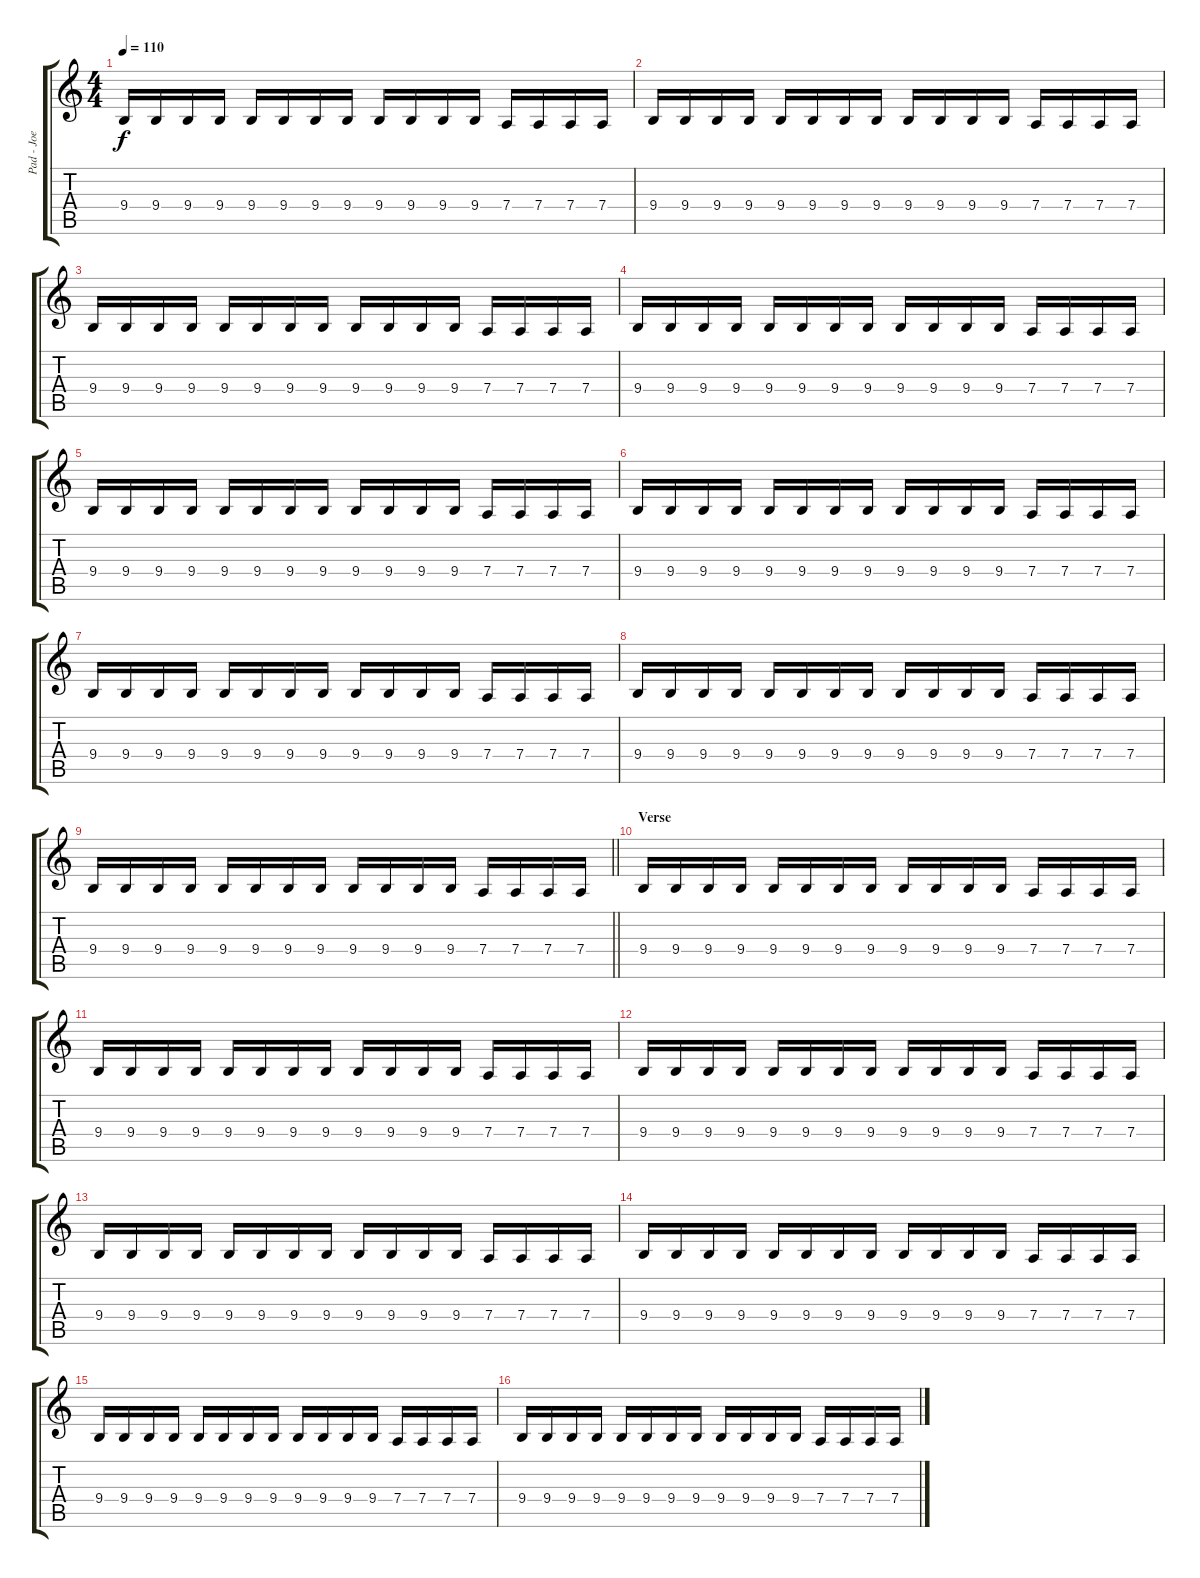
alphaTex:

\track ("Pad - Joe Hahn" "Pad - Joe ") {instrument vibraphone}
\staff {score tabs}
\tuning (E4 B3 G3 D3 A2 E2) {hide}
\ts (4 4)
\tempo 110
\clef g2
\ks c
9.4.16{dy f} 9.4.16 9.4.16 9.4.16 9.4.16 9.4.16 9.4.16 9.4.16 9.4.16 9.4.16 9.4.16 9.4.16 7.4.16 7.4.16 7.4.16 7.4.16 |
9.4.16 9.4.16 9.4.16 9.4.16 9.4.16 9.4.16 9.4.16 9.4.16 9.4.16 9.4.16 9.4.16 9.4.16 7.4.16 7.4.16 7.4.16 7.4.16 |
9.4.16 9.4.16 9.4.16 9.4.16 9.4.16 9.4.16 9.4.16 9.4.16 9.4.16 9.4.16 9.4.16 9.4.16 7.4.16 7.4.16 7.4.16 7.4.16 |
9.4.16 9.4.16 9.4.16 9.4.16 9.4.16 9.4.16 9.4.16 9.4.16 9.4.16 9.4.16 9.4.16 9.4.16 7.4.16 7.4.16 7.4.16 7.4.16 |
9.4.16 9.4.16 9.4.16 9.4.16 9.4.16 9.4.16 9.4.16 9.4.16 9.4.16 9.4.16 9.4.16 9.4.16 7.4.16 7.4.16 7.4.16 7.4.16 |
9.4.16 9.4.16 9.4.16 9.4.16 9.4.16 9.4.16 9.4.16 9.4.16 9.4.16 9.4.16 9.4.16 9.4.16 7.4.16 7.4.16 7.4.16 7.4.16 |
9.4.16 9.4.16 9.4.16 9.4.16 9.4.16 9.4.16 9.4.16 9.4.16 9.4.16 9.4.16 9.4.16 9.4.16 7.4.16 7.4.16 7.4.16 7.4.16 |
9.4.16 9.4.16 9.4.16 9.4.16 9.4.16 9.4.16 9.4.16 9.4.16 9.4.16 9.4.16 9.4.16 9.4.16 7.4.16 7.4.16 7.4.16 7.4.16 |
\barLineRight lightlight
9.4.16 9.4.16 9.4.16 9.4.16 9.4.16 9.4.16 9.4.16 9.4.16 9.4.16 9.4.16 9.4.16 9.4.16 7.4.16 7.4.16 7.4.16 7.4.16 |
\section ("" "Verse")
9.4.16 9.4.16 9.4.16 9.4.16 9.4.16 9.4.16 9.4.16 9.4.16 9.4.16 9.4.16 9.4.16 9.4.16 7.4.16 7.4.16 7.4.16 7.4.16 |
9.4.16 9.4.16 9.4.16 9.4.16 9.4.16 9.4.16 9.4.16 9.4.16 9.4.16 9.4.16 9.4.16 9.4.16 7.4.16 7.4.16 7.4.16 7.4.16 |
9.4.16 9.4.16 9.4.16 9.4.16 9.4.16 9.4.16 9.4.16 9.4.16 9.4.16 9.4.16 9.4.16 9.4.16 7.4.16 7.4.16 7.4.16 7.4.16 |
9.4.16 9.4.16 9.4.16 9.4.16 9.4.16 9.4.16 9.4.16 9.4.16 9.4.16 9.4.16 9.4.16 9.4.16 7.4.16 7.4.16 7.4.16 7.4.16 |
9.4.16 9.4.16 9.4.16 9.4.16 9.4.16 9.4.16 9.4.16 9.4.16 9.4.16 9.4.16 9.4.16 9.4.16 7.4.16 7.4.16 7.4.16 7.4.16 |
9.4.16 9.4.16 9.4.16 9.4.16 9.4.16 9.4.16 9.4.16 9.4.16 9.4.16 9.4.16 9.4.16 9.4.16 7.4.16 7.4.16 7.4.16 7.4.16 |
9.4.16 9.4.16 9.4.16 9.4.16 9.4.16 9.4.16 9.4.16 9.4.16 9.4.16 9.4.16 9.4.16 9.4.16 7.4.16 7.4.16 7.4.16 7.4.16
